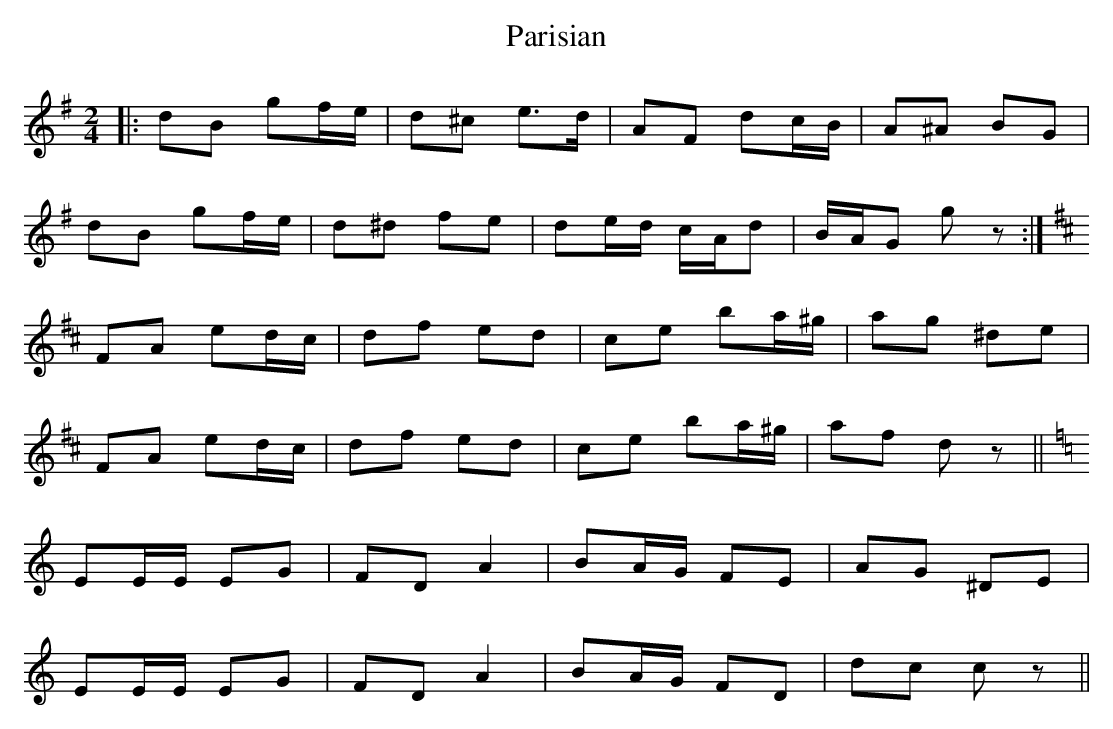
X:1
T: Parisian
M: 2/4
L: 1/8
K: Gmaj
|:dB gf/e/|d^c e>d|AF dc/B/|A^A BG|
dB gf/e/|d^d fe|de/d/ c/A/d|B/A/G g z:|
[K: Dmajor] FA ed/c/|df ed|ce ba/^g/|ag ^de|
FA ed/c/|df ed|ce ba/^g/|af d z||
[K: Cmajor] EE/E/ EG|FD A2|BA/G/ FE|AG ^DE|
EE/E/ EG|FD A2|BA/G/ FD|dc c z||
